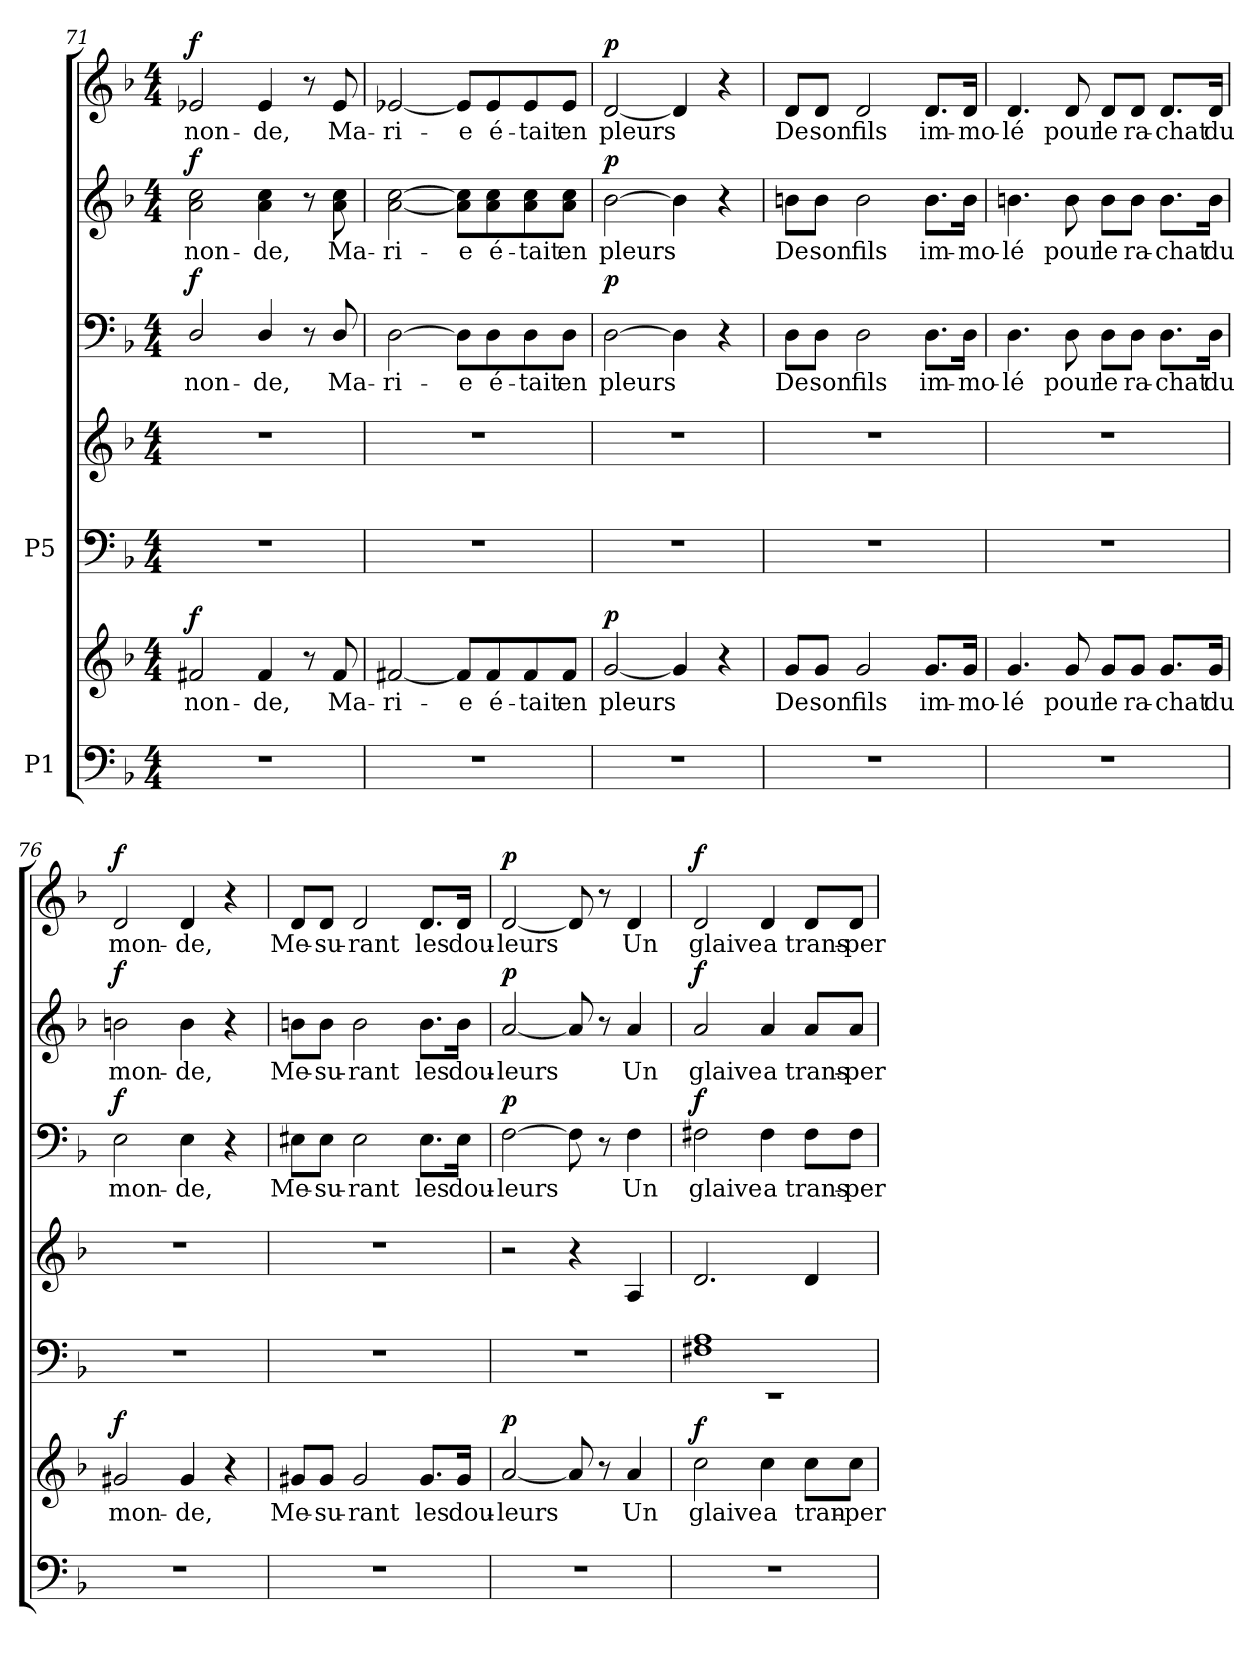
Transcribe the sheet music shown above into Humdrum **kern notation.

**kern	**kern	**text	**dynam	**kern	**kern	**kern	**text	**dynam	**kern	**text	**dynam	**kern	**text	**dynam
*part5	*part5	*part5	*part5	*part4	*part4	*part3	*part3	*part3	*part2	*part2	*part2	*part1	*part1	*part1
*staff7	*staff6	*staff6	*staff6/7	*staff5	*staff4	*staff3	*staff3	*staff3	*staff2	*staff2	*staff2	*staff1	*staff1	*staff1
*I"P1	*	*	*	*I"P5	*	*	*	*	*	*	*	*	*	*
*clefF4	*clefG2	*	*	*clefF4	*clefG2	*clefF4	*	*	*clefG2	*	*	*clefG2	*	*
*	*	*	*	*	*	*	*	*	*ITrd7c12	*	*	*	*	*
*k[b-]	*k[b-]	*	*	*k[b-]	*k[b-]	*k[b-]	*	*	*k[b-]	*	*	*k[b-]	*	*
*F:	*F:	*	*	*F:	*F:	*F:	*	*	*F:	*	*	*F:	*	*
*M4/4	*M4/4	*	*	*M4/4	*M4/4	*M4/4	*	*	*M4/4	*	*	*M4/4	*	*
=71	=71	=71	=71	=71	=71	=71	=71	=71	=71	=71	=71	=71	=71	=71
!	!	!LO:LY:b	!LO:DY:b	!	!	!	!LO:LY:b	!LO:DY:b	!	!LO:LY:b	!LO:DY:b	!	!LO:LY:b	!LO:DY:b
1r	2f#X/	-non-	f	1r	1r	2D/	-non-	f	2A\ 2c\	-non-	f	2e-X/	-non-	f
!	!	!LO:LY:b	!	!	!	!	!LO:LY:b	!	!	!LO:LY:b	!	!	!LO:LY:b	!
.	4f#/	-de,	.	.	.	4D/	-de,	.	4A\ 4c\	-de,	.	4e-/	-de,	.
.	8r	.	.	.	.	8r	.	.	8r	.	.	8r	.	.
!	!	!LO:LY:b	!	!	!	!	!LO:LY:b	!	!	!LO:LY:b	!	!	!LO:LY:b	!
.	8f#/	Ma-	.	.	.	8D/	Ma-	.	8A\ 8c\	Ma-	.	8e-/	Ma-	.
!!LO:LB:g=z
=72	=72	=72	=72	=72	=72	=72	=72	=72	=72	=72	=72	=72	=72	=72
!	!	!LO:LY:b	!	!	!	!	!LO:LY:b	!	!	!LO:LY:b	!	!	!LO:LY:b	!
1r	[2f#X/	-ri-	.	1r	1r	[2D\	-ri-	.	[2A\ [2c\	-ri-	.	[2e-X/	-ri-	.
!	!	!LO:LY:b	!	!	!	!	!LO:LY:b	!	!	!LO:LY:b	!	!	!LO:LY:b	!
.	8f#/L]	-e	.	.	.	8D\L]	-e	.	8A\] 8c\]L	-e	.	8e-/L]	-e	.
!	!	!LO:LY:b	!	!	!	!	!LO:LY:b	!	!	!LO:LY:b	!	!	!LO:LY:b	!
.	8f#/	é-	.	.	.	8D\	é-	.	8A\ 8c\	é-	.	8e-/	é-	.
!	!	!LO:LY:b	!	!	!	!	!LO:LY:b	!	!	!LO:LY:b	!	!	!LO:LY:b	!
.	8f#/	-tait	.	.	.	8D\	-tait	.	8A\ 8c\	-tait	.	8e-/	-tait	.
!	!	!LO:LY:b	!	!	!	!	!LO:LY:b	!	!	!LO:LY:b	!	!	!LO:LY:b	!
.	8f#/J	en	.	.	.	8D\J	en	.	8A\ 8c\J	en	.	8e-/J	en	.
=73	=73	=73	=73	=73	=73	=73	=73	=73	=73	=73	=73	=73	=73	=73
!	!	!LO:LY:b	!LO:DY:b	!	!	!	!LO:LY:b	!LO:DY:b	!	!LO:LY:b	!LO:DY:b	!	!LO:LY:b	!LO:DY:b
1r	[2g/	pleurs	p	1r	1r	[2D\	pleurs	p	[2B-\	pleurs	p	[2d/	pleurs	p
.	4g/]	.	.	.	.	4D\]	.	.	4B-\]	.	.	4d/]	.	.
.	4r	.	.	.	.	4r	.	.	4r	.	.	4r	.	.
=74	=74	=74	=74	=74	=74	=74	=74	=74	=74	=74	=74	=74	=74	=74
!	!	!LO:LY:b	!	!	!	!	!LO:LY:b	!	!	!LO:LY:b	!	!	!LO:LY:b	!
1r	8g/L	De	.	1r	1r	8D\L	De	.	8Bn\L	De	.	8d/L	De	.
!	!	!LO:LY:b	!	!	!	!	!LO:LY:b	!	!	!LO:LY:b	!	!	!LO:LY:b	!
.	8g/J	son	.	.	.	8D\J	son	.	8B\J	son	.	8d/J	son	.
!	!	!LO:LY:b	!	!	!	!	!LO:LY:b	!	!	!LO:LY:b	!	!	!LO:LY:b	!
.	2g/	fils	.	.	.	2D\	fils	.	2B\	fils	.	2d/	fils	.
!	!	!LO:LY:b	!	!	!	!	!LO:LY:b	!	!	!LO:LY:b	!	!	!LO:LY:b	!
.	8.g/L	im-	.	.	.	8.D\L	im-	.	8.B\L	im-	.	8.d/L	im-	.
!	!	!LO:LY:b	!	!	!	!	!LO:LY:b	!	!	!LO:LY:b	!	!	!LO:LY:b	!
.	16g/Jk	-mo-	.	.	.	16D\Jk	-mo-	.	16B\Jk	-mo-	.	16d/Jk	-mo-	.
=75	=75	=75	=75	=75	=75	=75	=75	=75	=75	=75	=75	=75	=75	=75
!	!	!LO:LY:b	!	!	!	!	!LO:LY:b	!	!	!LO:LY:b	!	!	!LO:LY:b	!
1r	4.g/	-lé	.	1r	1r	4.D\	-lé	.	4.Bn\	-lé	.	4.d/	-lé	.
!	!	!LO:LY:b	!	!	!	!	!LO:LY:b	!	!	!LO:LY:b	!	!	!LO:LY:b	!
.	8g/	pour	.	.	.	8D\	pour	.	8B\	pour	.	8d/	pour	.
!	!	!LO:LY:b	!	!	!	!	!LO:LY:b	!	!	!LO:LY:b	!	!	!LO:LY:b	!
.	8g/L	le	.	.	.	8D\L	le	.	8B\L	le	.	8d/L	le	.
!	!	!LO:LY:b	!	!	!	!	!LO:LY:b	!	!	!LO:LY:b	!	!	!LO:LY:b	!
.	8g/J	ra-	.	.	.	8D\J	ra-	.	8B\J	ra-	.	8d/J	ra-	.
!	!	!LO:LY:b	!	!	!	!	!LO:LY:b	!	!	!LO:LY:b	!	!	!LO:LY:b	!
.	8.g/L	-chat	.	.	.	8.D\L	-chat	.	8.B\L	-chat	.	8.d/L	-chat	.
!	!	!LO:LY:b	!	!	!	!	!LO:LY:b	!	!	!LO:LY:b	!	!	!LO:LY:b	!
.	16g/Jk	du	.	.	.	16D\Jk	du	.	16B\Jk	du	.	16d/Jk	du	.
=76	=76	=76	=76	=76	=76	=76	=76	=76	=76	=76	=76	=76	=76	=76
!	!	!LO:LY:b	!LO:DY:b	!	!	!	!LO:LY:b	!LO:DY:b	!	!LO:LY:b	!LO:DY:b	!	!LO:LY:b	!LO:DY:b
1r	2g#X/	mon-	f	1r	1r	2E\	mon-	f	2Bn\	mon-	f	2d/	mon-	f
!	!	!LO:LY:b	!	!	!	!	!LO:LY:b	!	!	!LO:LY:b	!	!	!LO:LY:b	!
.	4g#/	-de,	.	.	.	4E\	-de,	.	4B\	-de,	.	4d/	-de,	.
.	4r	.	.	.	.	4r	.	.	4r	.	.	4r	.	.
!!LO:PB:g=z
=77	=77	=77	=77	=77	=77	=77	=77	=77	=77	=77	=77	=77	=77	=77
!	!	!LO:LY:b	!	!	!	!	!LO:LY:b	!	!	!LO:LY:b	!	!	!LO:LY:b	!
1r	8g#X/L	Me-	.	1r	1r	8E#X\L	Me-	.	8Bn\L	Me-	.	8d/L	Me-	.
!	!	!LO:LY:b	!	!	!	!	!LO:LY:b	!	!	!LO:LY:b	!	!	!LO:LY:b	!
.	8g#/J	-su-	.	.	.	8E#\J	-su-	.	8B\J	-su-	.	8d/J	-su-	.
!	!	!LO:LY:b	!	!	!	!	!LO:LY:b	!	!	!LO:LY:b	!	!	!LO:LY:b	!
.	2g#/	-rant	.	.	.	2E#\	-rant	.	2B\	-rant	.	2d/	-rant	.
!	!	!LO:LY:b	!	!	!	!	!LO:LY:b	!	!	!LO:LY:b	!	!	!LO:LY:b	!
.	8.g#/L	les	.	.	.	8.E#\L	les	.	8.B\L	les	.	8.d/L	les	.
!	!	!LO:LY:b	!	!	!	!	!LO:LY:b	!	!	!LO:LY:b	!	!	!LO:LY:b	!
.	16g#/Jk	dou-	.	.	.	16E#\Jk	dou-	.	16B\Jk	dou-	.	16d/Jk	dou-	.
=78	=78	=78	=78	=78	=78	=78	=78	=78	=78	=78	=78	=78	=78	=78
!	!	!LO:LY:b	!LO:DY:b	!	!	!	!LO:LY:b	!LO:DY:b	!	!LO:LY:b	!LO:DY:b	!	!LO:LY:b	!LO:DY:b
1r	[2a/	-leurs	p	1r	2r	[2F\	-leurs	p	[2A/	-leurs	p	[2d/	-leurs	p
.	8a/]	.	.	.	4r	8F\]	.	.	8A/]	.	.	8d/]	.	.
.	8r	.	.	.	.	8r	.	.	8r	.	.	8r	.	.
!	!	!LO:LY:b	!	!	!	!	!LO:LY:b	!	!	!LO:LY:b	!	!	!LO:LY:b	!
.	4a/	Un	.	.	4A/	4F\	Un	.	4A/	Un	.	4d/	Un	.
=79	=79	=79	=79	=79	=79	=79	=79	=79	=79	=79	=79	=79	=79	=79
!	!	!LO:LY:b	!LO:DY:b	!	!	!	!LO:LY:b	!LO:DY:b	!	!LO:LY:b	!LO:DY:b	!	!LO:LY:b	!LO:DY:b
*	*	*	*	*^	*	*	*	*	*	*	*	*	*	*
1r	2cc\	glaive	f	1F#X 1A	1rEE	2.d/	2F#X\	glaive	f	2A/	glaive	f	2d/	glaive	f
!	!	!LO:LY:b	!	!	!	!	!	!LO:LY:b	!	!	!LO:LY:b	!	!	!LO:LY:b	!
.	4cc\	a	.	.	.	.	4F#\	a	.	4A/	a	.	4d/	a	.
!	!	!LO:LY:b	!	!	!	!	!	!LO:LY:b	!	!	!LO:LY:b	!	!	!LO:LY:b	!
.	8cc\L	tran-	.	.	.	4d/	8F#\L	trans-	.	8A/L	trans-	.	8d/L	trans-	.
!	!	!LO:LY:b	!	!	!	!	!	!LO:LY:b	!	!	!LO:LY:b	!	!	!LO:LY:b	!
.	8cc\J	-per-	.	.	.	.	8F#\J	-per-	.	8A/J	-per-	.	8d/J	-per-	.
*	*	*	*	*v	*v	*	*	*	*	*	*	*	*	*	*
=	=	=	=	=	=	=	=	=	=	=	=	=	=	=
*-	*-	*-	*-	*-	*-	*-	*-	*-	*-	*-	*-	*-	*-	*-
